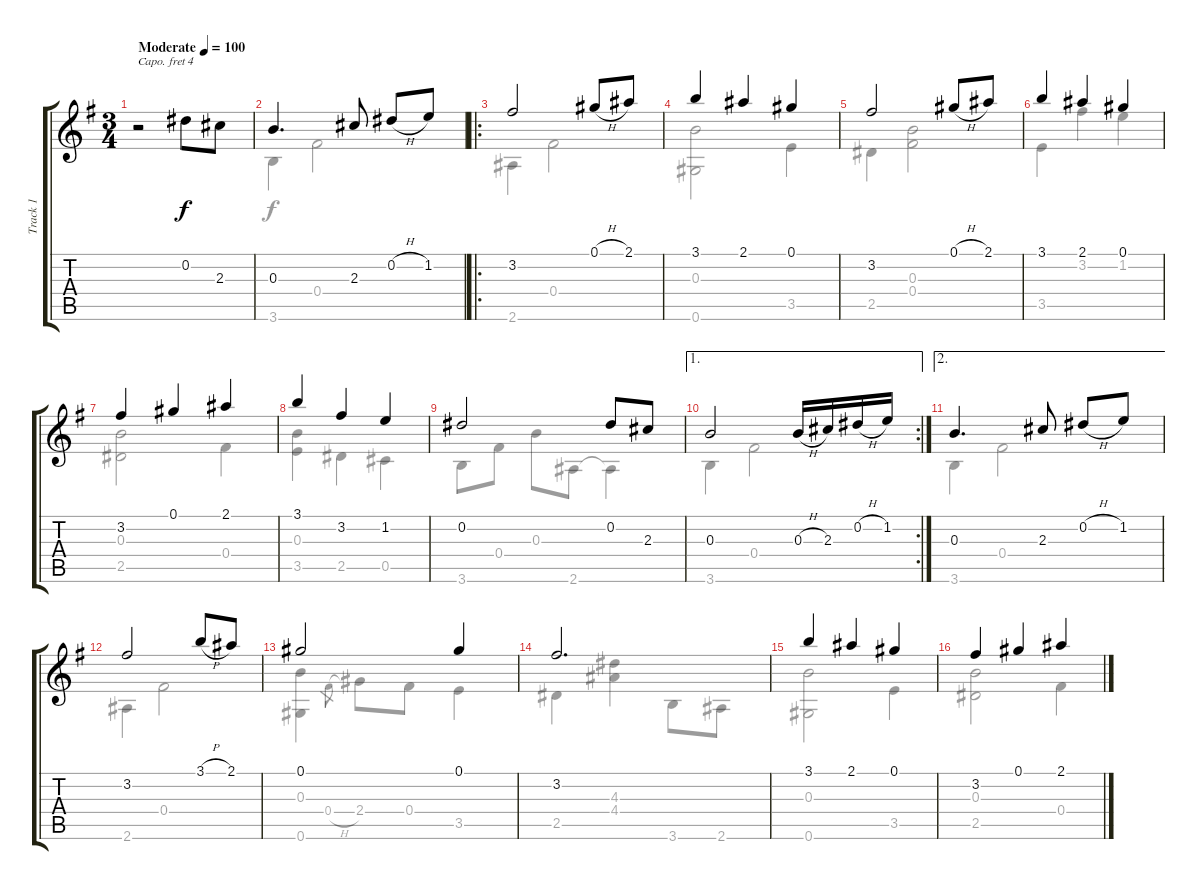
\track ("Track 1" "Track 1") {instrument acousticguitarsteel}
\staff {score tabs}
\capo 4
\tuning (E4 B3 G3 D3 A2 E2) {hide}
\voice
\ts (3 4)
\tempo (100 "Moderate")
\clef g2
\ks g
r.2{dy f instrument acousticguitarsteel} 0.2.8 2.3.8 |
0.3.4{d} 2.3.8 0.2{h}.8 1.2.8 |
\ro
3.2.2 0.1{h}.8 2.1.8 |
3.1.4 2.1.4 0.1.4 |
3.2.2 0.1{h}.8 2.1.8 |
3.1.4 2.1.4 0.1.4 |
3.2.4 0.1.4 2.1.4 |
3.1.4 3.2.4 1.2.4 |
0.2.2 0.2.8 2.3.8 |
\ae 1
\rc 2
0.3.2 0.3{h}.16 2.3.16 0.2{h}.16 1.2.16 |
\ae 2
0.3.4{d} 2.3.8 0.2{h}.8 1.2.8 |
3.2.2 3.1{h}.8 2.1.8 |
0.1.2 0.1.4 |
3.2.2{d} |
3.1.4 2.1.4 0.1.4 |
3.2.4 0.1.4 2.1.4
\voice
\clef g2
\ottava regular
\simile none
\ks g
|
3.6.4 0.4.2 |
2.6.4 0.4.2 |
(0.3 0.6).2 3.5.4 |
2.5.4 (0.3 0.4).2 |
3.5.4 3.2.4 1.2.4 |
(0.3 2.5).2 0.4.4 |
(0.3 3.5).4 2.5.4 0.5.4 |
3.6.8 0.4.8 0.3.8 2.6.8 2.6{t}.4 |
3.6.4 0.4.2 |
3.6.4 0.4.2 |
2.6.4 0.4.2 |
(0.3 0.6).4 0.4{h}.8{gr} 2.4.8 0.4.8 3.5.4 |
2.5.4 (4.3 4.4).4 3.6.8 2.6.8 |
(0.3 0.6).2 3.5.4 |
(0.3 2.5).2 0.4.4
